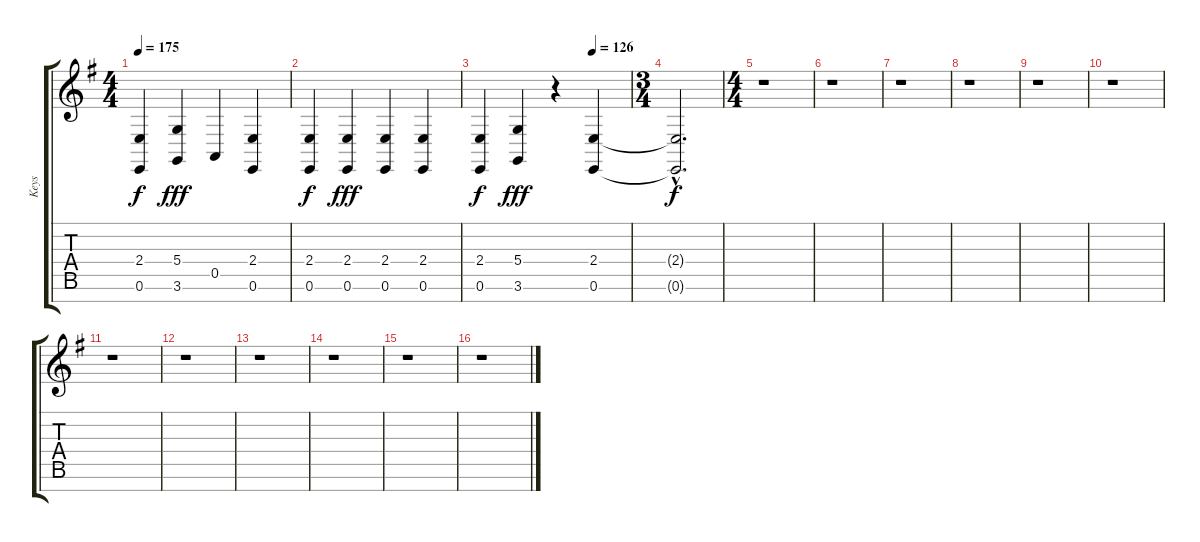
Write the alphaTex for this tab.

\track ("Keys" "Keys") {instrument brightacousticpiano}
\staff {score tabs}
\tuning (E4 B3 G3 D3 A2 E2 B1) {hide}
\ts (4 4)
\tempo 175
\clef g2
\ks g
(2.4 0.6).4{dy f} (5.4 3.6).4{dy fff} 0.5.4 (2.4 0.6).4 |
(2.4 0.6).4{dy f} (2.4 0.6).4{dy fff} (2.4 0.6).4 (2.4 0.6).4 |
\tempo (126 0.75)
(2.4 0.6).4{dy f} (5.4 3.6).4{dy fff} r.4 (2.4 0.6).4 |
\ts (3 4)
(2.4{hac t} 0.6{hac t}).2{d dy f} |
\ts (4 4)
r.1 |
r.1 |
r.1 |
r.1 |
r.1 |
r.1 |
r.1 |
r.1 |
r.1 |
r.1 |
r.1 |
r.1
